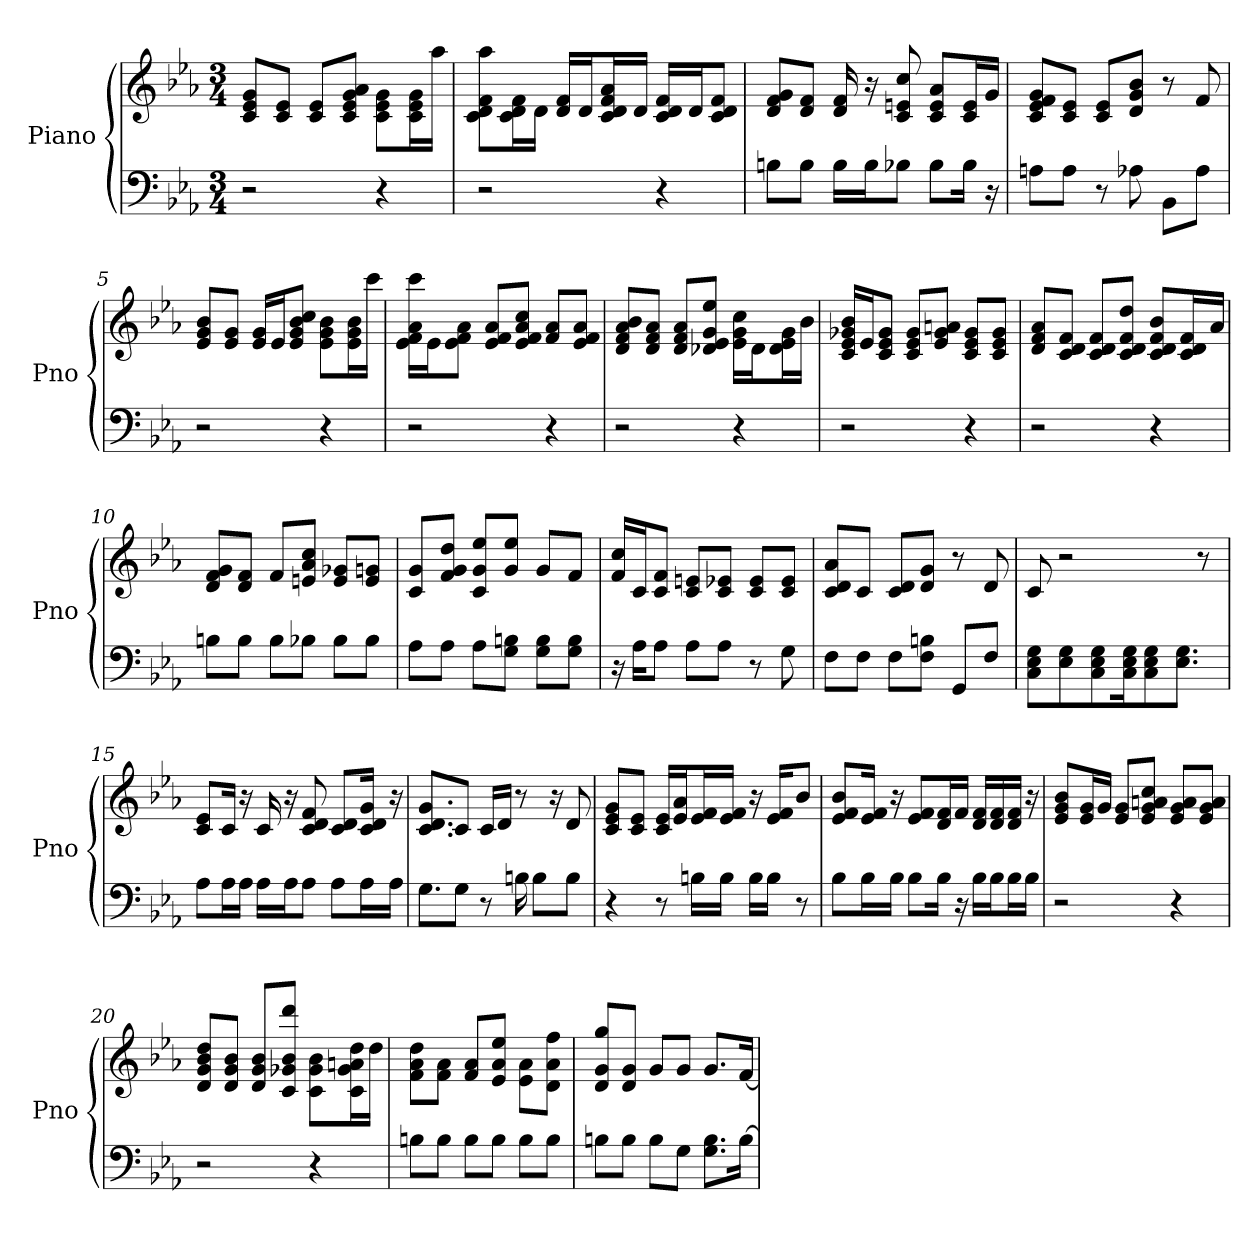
**kern	**kern
*part1	*part1
*staff2	*staff1
*I"Piano	*
*I'Pno	*
*clefF4	*clefG2
*k[b-e-a-]	*k[b-e-a-]
*E-:	*E-:
*M3/4	*M3/4
*MM66	*MM66
=1	=1
2r	8c/ 8g/ 8e-/L
.	8e-/ 8c/J
.	8e-/ 8c/L
.	8a-/ 8e-/ 8g/ 8c/J
4r	8e-\ 8g\ 8c\L
.	16e-\ 16g\ 16c\L
.	16aa-\JJ
=2	=2
2r	8aa-\ 8c\ 8f\ 8d\L
.	16d\ 16f\ 16c\L
.	16d\JJ
.	16d/ 16f/LL
.	16d/J
.	16a-/ 16d/ 16f/ 16c/L
.	16d/JJ
4r	16f/ 16d/ 16c/LL
.	16d/J
.	8f/ 8c/ 8d/J
=3	=3
8B\L	8d/ 8f/ 8g/L
8B\J	8d/ 8f/J
16B\LL	16f 16d
16B\J	16r
8B-\J	8cc 8c 8e
8B-\L	8a-/ 8e/ 8c/L
16B-\Jk	16e/ 16c/L
16r	16g/JJ
=4	=4
8A\L	8f/ 8g/ 8c/ 8e-/L
8A\J	8c/ 8e-/J
8r	8c/ 8e-/L
8A-	8b-/ 8d/ 8g/J
8BB-\L	8r
8A-\J	8f
=5	=5
2r	8b-/ 8e-/ 8g/L
.	8g/ 8e-/J
.	16g/ 16e-/LL
.	16e-/J
.	8e-/ 8g/ 8b-/ 8cc/J
4r	8b-\ 8g\ 8e-\L
.	16b-\ 16e-\ 16g\L
.	16ccc\JJ
=6	=6
2r	16ccc\ 16f\ 16a-\ 16e-\LL
.	16e-\J
.	8a-\ 8f\ 8e-\J
.	8e-/ 8a-/ 8f/L
.	8a-/ 8cc/ 8e-/ 8f/J
4r	8a-/ 8f/L
.	8e-/ 8f/ 8a-/J
=7	=7
2r	8a-/ 8b-/ 8f/ 8d/L
.	8d/ 8f/ 8a-/J
.	8d/ 8a-/ 8f/L
.	8ee-/ 8d-/ 8g/ 8e-/J
4r	16cc\ 16e-\ 16g\LL
.	16d-\J
.	16e-\ 16d-\ 16g\L
.	16b-\JJ
=8	=8
2r	16b-/ 16e-/ 16g-/ 16c/LL
.	16e-/J
.	8e-/ 8g-/ 8c/J
.	8e-/ 8c/ 8g-/L
.	8a/ 8g-/ 8e-/J
4r	8e-/ 8c/ 8g-/L
.	8g-/ 8e-/ 8c/J
=9	=9
2r	8d/ 8f/ 8a-/L
.	8c/ 8d/ 8f/J
.	8f/ 8c/ 8d/L
.	8d/ 8dd/ 8c/ 8f/J
4r	8d/ 8b-/ 8f/ 8c/L
.	16d/ 16c/ 16f/L
.	16a-/JJ
=10	=10
8B\L	8d/ 8f/ 8g/L
8B\J	8f/ 8d/J
8B\L	8f/L
8B-\J	8cc/ 8a-/ 8e/J
8B-\L	8g-/ 8e/L
8B-\J	8g/ 8e/J
=11	=11
8A-\L	8g/ 8c/L
8A-\J	8dd/ 8g/ 8f/J
8A-\L	8g/ 8ee-/ 8c/L
8G\ 8B\J	8ee-/ 8g/J
8G\ 8B\L	8g/L
8G\ 8B\J	8f/J
=12	=12
16r	16cc/ 16f/LL
16A-\KL	16c/J
8A-\J	8f/ 8c/J
8A-\L	8c/ 8e/L
8A-\J	8e-/ 8c/J
8r	8c/ 8e-/L
8G	8c/ 8e-/J
=13	=13
8F\L	8d/ 8a-/ 8c/L
8F\J	8c/J
8F\L	8c/ 8d/L
8F\ 8B\J	8g/ 8d/J
8GG/L	8r
8F/J	8d
=14	=14
8E-\ 8G\ 8C\L	8c
8E-\ 8G\J	2r
8C\ 8E-\ 8G\L	.
16E-\ 16G\ 16C\K	.
8E-\ 8C\ 8G\J	.
8.G 8.E-J	.
.	8r
=15	=15
8A-\L	8e-/ 8c/L
16A-\L	16c/Jk
16A-\JJ	16r
16A-\LL	16c
16A-\J	16r
8A-\J	8f 8c 8d
8A-\L	8d/ 8c/L
16A-\L	16d/ 16c/ 16g/Jk
16A-\JJ	16r
=16	=16
8.G\L	8.g/ 8.d/ 8.c/L
8G\J	8c/J
8r	16c/LL
.	16d/JJ
16B	8r
8B\L	.
.	16r
8B\J	8d
=17	=17
4r	8g/ 8e-/ 8c/L
.	8e-/ 8c/J
8r	16e-/ 16c/LL
.	16e-/ 16a-/J
16B\LL	16e-/ 16f/L
16B\JJ	16f/ 16e-/JJ
16B\LL	16r
16B\JJ	16f/ 16e-/KL
8r	8b-/J
=18	=18
8B-\L	8b-/ 8f/ 8e-/L
16B-\L	16e-/ 16f/Jk
16B-\JJ	16r
8B-\L	8e-/ 8f/L
16B-\Jk	16f/ 16d/L
16r	16f/JJ
16B-\LL	16f/ 16d/LL
16B-\J	16f/ 16d/
16B-\L	16f/ 16d/JJ
16B-\JJ	16r
=19	=19
2r	8b-/ 8g/ 8e-/L
.	16e-/ 16g/L
.	16g/JJ
.	8g/ 8e-/L
.	8g/ 8cc/ 8e-/ 8a/J
4r	8g/ 8e-/ 8a/L
.	8a/ 8g/ 8e-/J
=20	=20
2r	8d/ 8g/ 8b-/ 8dd/L
.	8d/ 8g/ 8b-/J
.	8d/ 8g/ 8b-/L
.	8ddd/ 8b-/ 8c/ 8g-/J
4r	8b-\ 8g-\ 8c\L
.	16g-\ 16a\ 16c\ 16dd\L
.	16dd\JJ
=21	=21
8B\L	8dd\ 8f\ 8a-\L
8B\J	8f\ 8a-\J
8B\L	8a-/ 8f/L
8B\J	8a-/ 8ee-/ 8e-/J
8B\L	8e-\ 8a-\L
8B\J	8d\ 8a-\ 8ff\J
=22	=22
8B\L	8d/ 8gg/ 8g/L
8B\J	8g/ 8d/J
8B\L	8g/L
8G\J	8g/J
8.G\ 8.B\L	8.g/L
[16B\Jk	[16f/Jk
=	=
*-	*-
